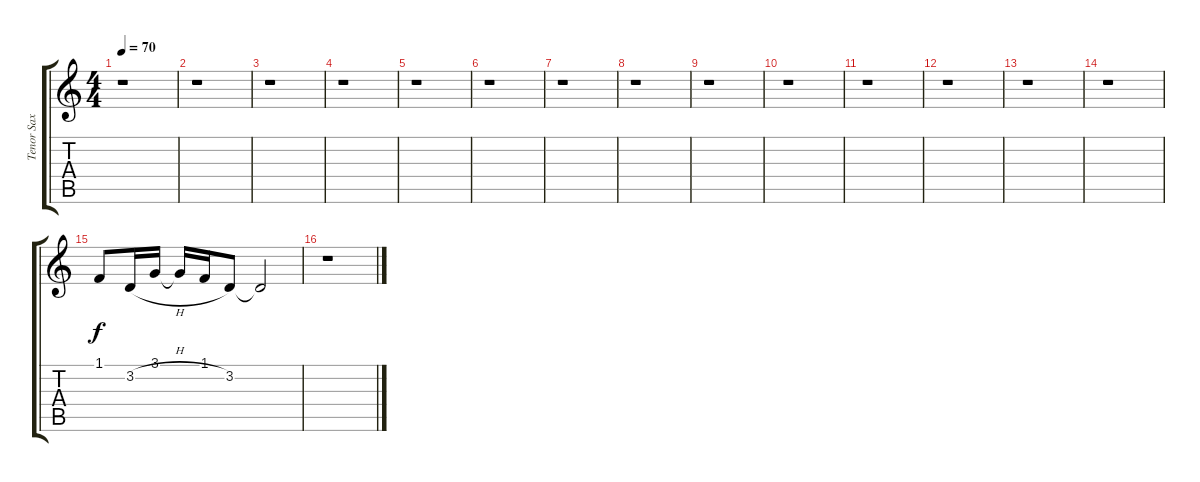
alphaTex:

\track ("Tenor Sax" "Tenor Sax") {instrument tenorsax}
\staff {score tabs}
\tuning (E4 B3 G3 D3 A2 E2) {hide}
\ts (4 4)
\tempo 70
\clef g2
\ks c
r.1{dy f} |
r.1 |
r.1 |
r.1 |
r.1 |
r.1 |
r.1 |
r.1 |
r.1 |
r.1 |
r.1 |
r.1 |
r.1 |
r.1 |
1.1.8 3.2{h}.16 3.1.16 3.1{t}.16 1.1.16 3.2.8 3.2{t}.2 |
r.1
